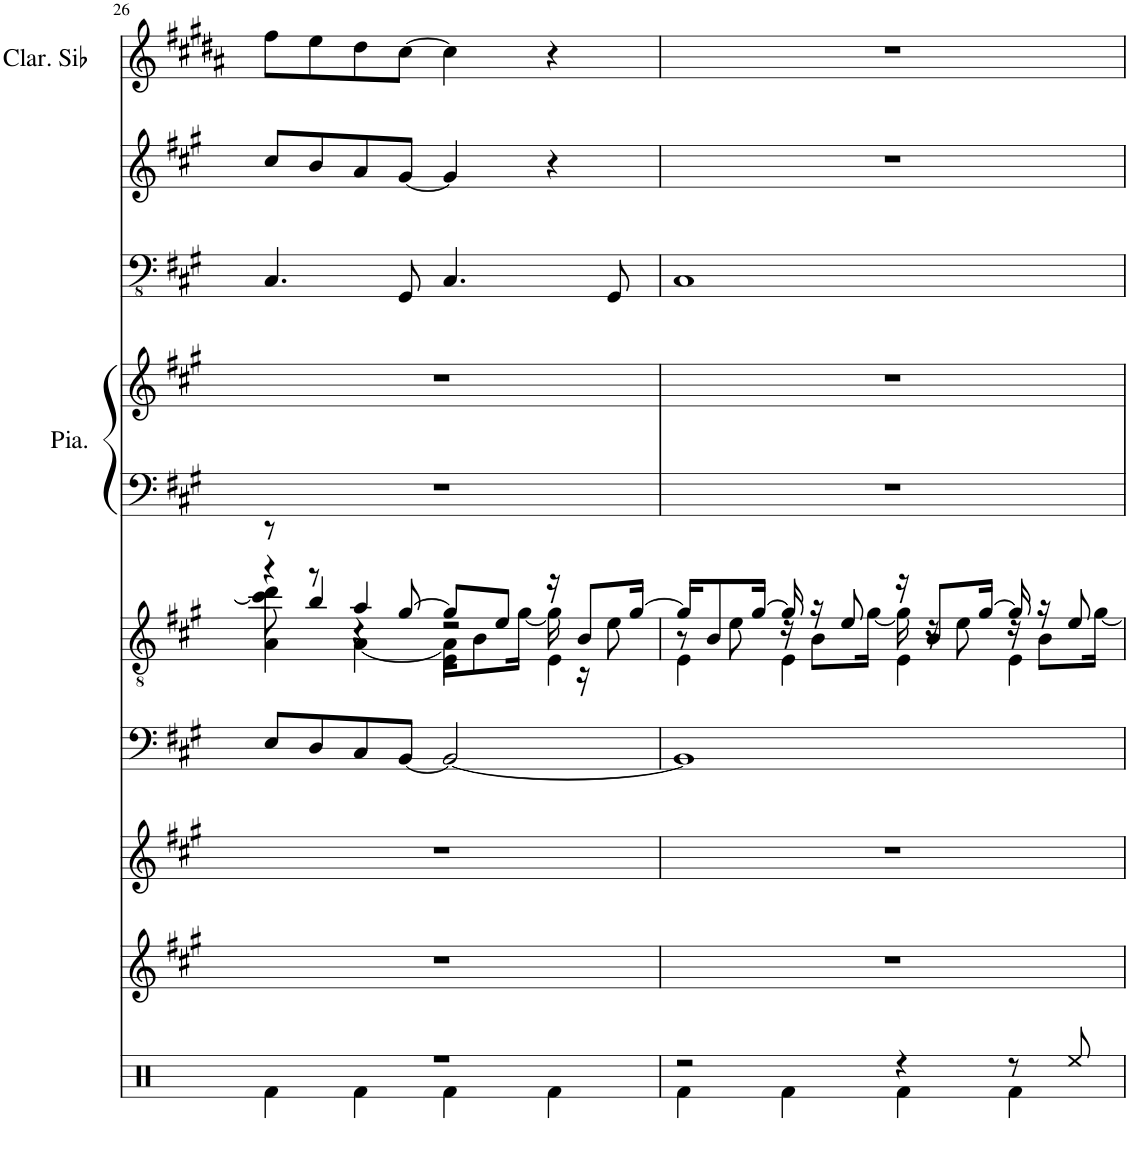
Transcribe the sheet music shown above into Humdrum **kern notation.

**kern	**kern	**kern	**kern	**kern	**kern	**kern	**kern	**kern	**kern
*part9	*part8	*part7	*part6	*part5	*part4	*part4	*part3	*part2	*part1
*staff10	*staff9	*staff8	*staff7	*staff6	*staff5	*staff4	*staff3	*staff2	*staff1
*I"Drums	*I"Brass	*I"Harp	*I"Strings	*I"Guitar	*I"Piano	*	*I"フレットレスエレキベース	*I"Voice	*I"Clarinette en Sib
*	*	*I'Hp	*I'Str	*	*I'Pia.	*	*	*	*I'Clar. Sib
!!LO:PB:g=z
*clefX	*clefG2	*clefG2	*clefF4	*clefGv2	*clefF4	*clefG2	*clefFv4	*clefG2	*clefG2
*	*	*	*	*	*	*	*	*	*Trd1c2
*k[f#c#g#]	*k[f#c#g#]	*k[f#c#g#]	*k[f#c#g#]	*k[f#c#g#]	*k[f#c#g#]	*k[f#c#g#]	*k[f#c#g#]	*k[f#c#g#]	*k[f#c#g#d#a#]
*M4/4	*M4/4	*M4/4	*M4/4	*M4/4	*M4/4	*M4/4	*M4/4	*M4/4	*M4/4
=26	=26	=26	=26	=26	=26	=26	=26	=26	=26
*^	*	*	*	*^	*	*	*	*	*
*	*	*	*	*	*	*^	*	*	*	*	*
*	*	*	*	*	*	*	*^	*	*	*	*	*
1r	4Rf\	1r	1r	8E/L	8r	8dd\]	4r	4A\ 4cc#\	1r	1r	4.CC#/	8cc#/L	8ff#\L
.	.	.	.	8D/	4b/	8r	.	.	.	.	.	8b/	8ee\
.	4Rf\	.	.	8C#/	.	4r	4a/	[4A\	.	.	.	8a/	8dd#\
.	.	.	.	[8BB/J	[8g#/	.	.	.	.	.	8GGG#/	[8g#/J	[8cc#\J
.	4Rf\	.	.	2BB/_	8g#/L]	4E\	2r	16A\KL]	.	.	4.CC#/	4g#/]	4cc#\]
.	.	.	.	.	.	.	.	8B\	.	.	.	.	.
.	.	.	.	.	8e/J	.	.	.	.	.	.	.	.
.	.	.	.	.	.	.	.	[16g#\Jk	.	.	.	.	.
.	4Rf\	.	.	.	16r	4E\	.	16g#\]	.	.	.	4r	4r
.	.	.	.	.	8B/L	.	.	16r	.	.	.	.	.
.	.	.	.	.	.	.	.	8e\	.	.	8GGG#/	.	.
.	.	.	.	.	[16g#/Jk	.	.	.	.	.	.	.	.
*	*	*	*	*	*	*	*v	*v	*	*	*	*	*
=27	=27	=27	=27	=27	=27	=27	=27	=27	=27	=27	=27	=27
2r	4Rf\	1r	1r	1BB]	16g#/KL]	8r	4E\	1r	1r	1CC#	1r	1r
.	.	.	.	.	8B/	.	.	.	.	.	.	.
.	.	.	.	.	.	8e\	.	.	.	.	.	.
.	.	.	.	.	[16g#/Jk	.	.	.	.	.	.	.
.	4Rf\	.	.	.	16g#/]	16r	4E\	.	.	.	.	.
.	.	.	.	.	16r	8B\L	.	.	.	.	.	.
.	.	.	.	.	8e/	.	.	.	.	.	.	.
.	.	.	.	.	.	[16g#\Jk	.	.	.	.	.	.
4r	4Rf\	.	.	.	16r	16g#\]	4E\	.	.	.	.	.
.	.	.	.	.	8B/L	16r	.	.	.	.	.	.
.	.	.	.	.	.	8e\	.	.	.	.	.	.
.	.	.	.	.	[16g#/Jk	.	.	.	.	.	.	.
8r	4Rf\	.	.	.	16g#/]	16r	4E\	.	.	.	.	.
.	.	.	.	.	16r	8B\L	.	.	.	.	.	.
8Ree/	.	.	.	.	8e/	.	.	.	.	.	.	.
.	.	.	.	.	.	[16g#\Jk	.	.	.	.	.	.
*v	*v	*	*	*	*v	*v	*v	*	*	*	*	*
=	=	=	=	=	=	=	=	=	=
*-	*-	*-	*-	*-	*-	*-	*-	*-	*-
